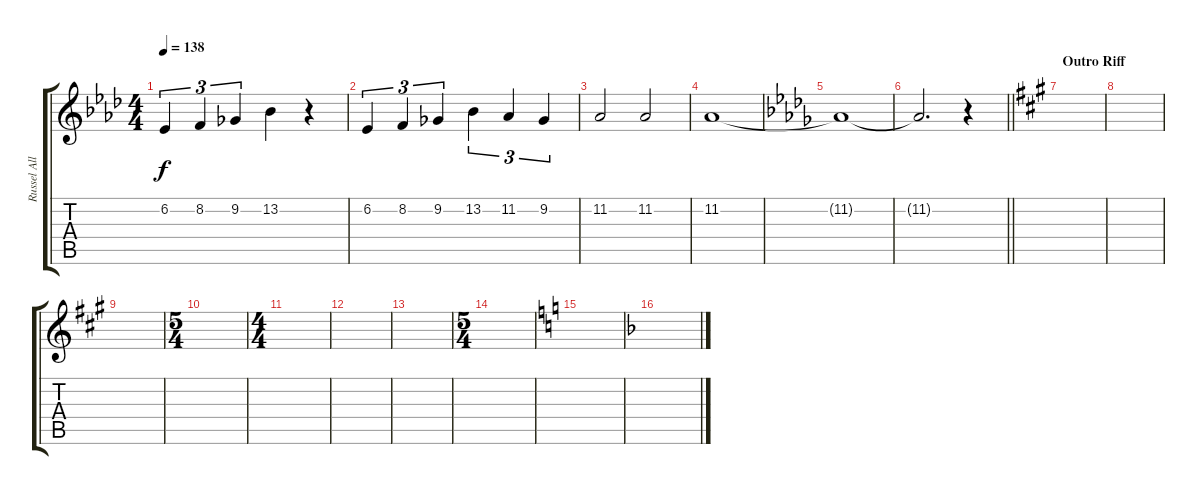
\track ("Russel Allen (vocal)" "Russel All") {instrument tenorsax}
\staff {score tabs}
\tuning (D4 A3 F3 C3 G2 D2) {hide}
\ts (4 4)
\tempo 138
\clef g2
\ks fminor
6.2.4{tu (3 2) dy f} 8.2.4{tu (3 2)} 9.2.4{tu (3 2)} 13.2.4 r.4 |
6.2.4{tu (3 2)} 8.2.4{tu (3 2)} 9.2.4{tu (3 2)} 13.2.4{tu (3 2)} 11.2.4{tu (3 2)} 9.2.4{tu (3 2)} |
11.2.2 11.2.2 |
11.2.1 |
\ks bbminor
11.2{t}.1 |
\barLineRight lightlight
11.2{t}.2{d} r.4 |
\section ("" "Outro Riff")
\ks f#minor
|
|
|
\ts (5 4)
|
\ts (4 4)
|
|
|
\ts (5 4)
|
\ks aminor
|
\ks dminor
